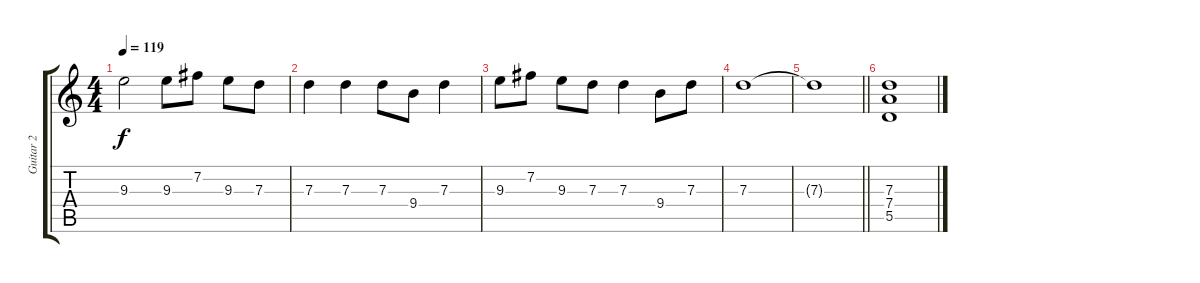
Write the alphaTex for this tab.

\track ("Guitar 2" "Guitar 2") {instrument overdrivenguitar}
\staff {score tabs}
\tuning (E4 B3 G3 D3 A2 E2) {hide}
\ts (4 4)
\tempo 119
\clef g2
\ks c
9.3{t}.2{dy f} 9.3.8 7.2.8 9.3.8 7.3.8 |
7.3.4 7.3.4 7.3.8 9.4.8 7.3.4 |
9.3.8 7.2.8 9.3.8 7.3.8 7.3.4 9.4.8 7.3.8 |
7.3.1 |
\barLineRight lightlight
7.3{t}.1 |
(7.3 7.4 5.5).1
